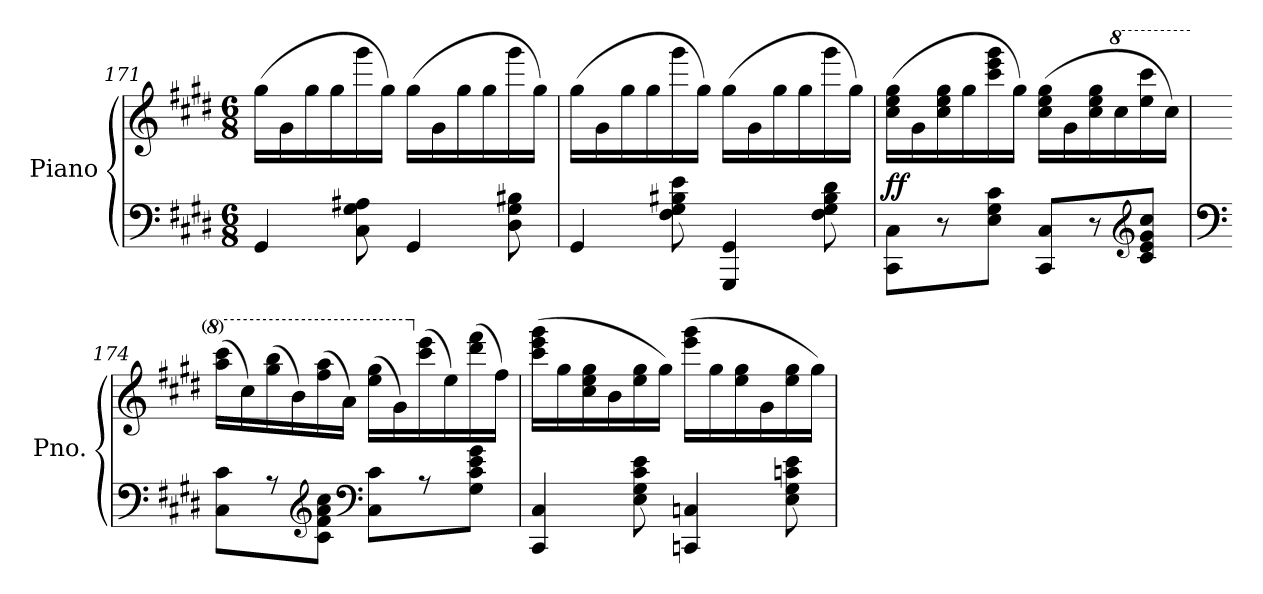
**kern	**kern	**dynam
*part1	*part1	*part1
*staff2	*staff1	*staff1/2
*I"Piano	*	*
*I'Pno.	*	*
*clefF4	*clefG2	*
*k[f#c#g#d#]	*k[f#c#g#d#]	*
*M6/8	*M6/8	*
=171	=171	=171
4GG#/	(16gg#\LL	.
.	16g#\	.
.	16gg#\	.
.	16gg#\	.
8C#\ 8G#\ 8A#X\	16ggg#\	.
.	16gg#\JJ)	.
4GG#/	(16gg#\LL	.
.	16g#\	.
.	16gg#\	.
.	16gg#\	.
8D#\ 8G#\ 8B#X\	16ggg#\	.
.	16gg#\JJ)	.
!!LO:LB:g=z
=172	=172	=172
4GG#/	(16gg#\LL	.
.	16g#\	.
.	16gg#\	.
.	16gg#\	.
8F#\ 8G#\ 8B#X\ 8e\	16ggg#\	.
.	16gg#\JJ)	.
4GGG#/ 4GG#/	(16gg#\LL	.
.	16g#\	.
.	16gg#\	.
.	16gg#\	.
8F#\ 8G#\ 8B#\ 8d#\	16ggg#\	.
.	16gg#\JJ)	.
!!LO:PB:g=z
=173	=173	=173
!	!	!LO:DY:a=2
8CC#\ 8C#\L	(16cc#\ 16ee\ 16gg#\LL	ff
.	16g#\	.
8r	16cc#\ 16ee\ 16gg#\	.
.	16gg#\	.
8E\ 8G#\ 8c#\J	16ccc#\ 16eee\ 16ggg#\	.
.	16gg#\JJ)	.
8CC#/ 8C#/L	(16cc#\ 16ee\ 16gg#\LL	.
.	16g#\	.
8r	16cc#\ 16ee\ 16gg#\	.
*	*8va	*
.	16ccc#\	.
*clefG2	*	*
8c#/ 8e/ 8g#/ 8cc#/J	16eee\ 16cccc#\	.
.	16ccc#\JJ)	.
=174	=174	=174
*clefF4	*	*
8C#\ 8c#\L	(16aaa\ 16cccc#\LL	.
.	16ccc#\)	.
8r	(16ggg#\ 16bbb\	.
.	16bb\)	.
*clefG2	*	*
8c#\ 8f#\ 8a\ 8cc#\J	(16fff#\ 16aaa\	.
.	16aa\JJ)	.
*clefF4	*	*
8C#\ 8c#\L	(16eee\ 16ggg#\LL	.
.	16gg#\)	.
*	*X8va	*
8r	(16ccc#\ 16eee\	.
.	16ee\)	.
8G#\ 8c#\ 8e\ 8g#\J	(16ddd#\ 16fff#\	.
.	16ff#\JJ)	.
=175	=175	=175
4CC#/ 4C#/	(16ccc#\ 16eee\ 16ggg#\LL	.
.	16gg#\	.
.	16cc#\ 16ee\ 16gg#\	.
.	16b\	.
8E\ 8G#\ 8c#\ 8e\	16ee\ 16gg#\	.
.	16gg#\JJ)	.
4CCn/ 4Cn/	(16eee\ 16ggg#\LL	.
.	16gg#\	.
.	16ee\ 16gg#\	.
.	16g#\	.
8E\ 8G#\ 8cn\ 8e\	16ee\ 16gg#\	.
.	16gg#\JJ)	.
=	=	=
*-	*-	*-
